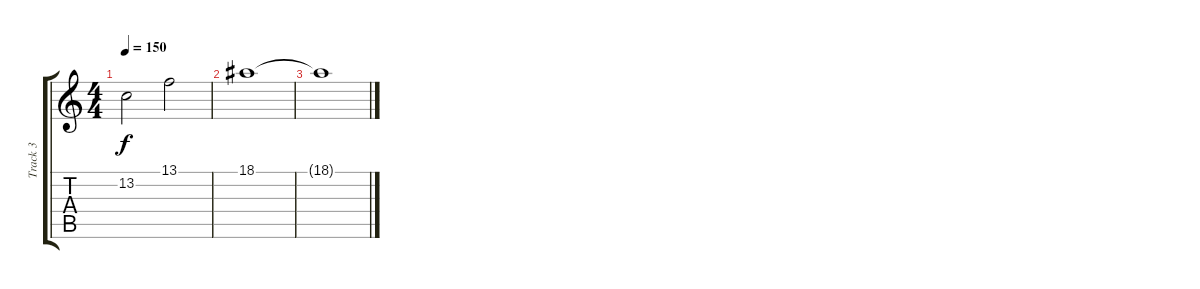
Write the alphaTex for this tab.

\track ("Track 3" "Track 3") {instrument violin}
\staff {score tabs}
\tuning (E4 B3 G3 D3 A2 E2) {hide}
\ts (4 4)
\tempo 150
\clef g2
\ks c
13.2.2{dy f} 13.1.2 |
18.1.1 |
18.1{t}.1
